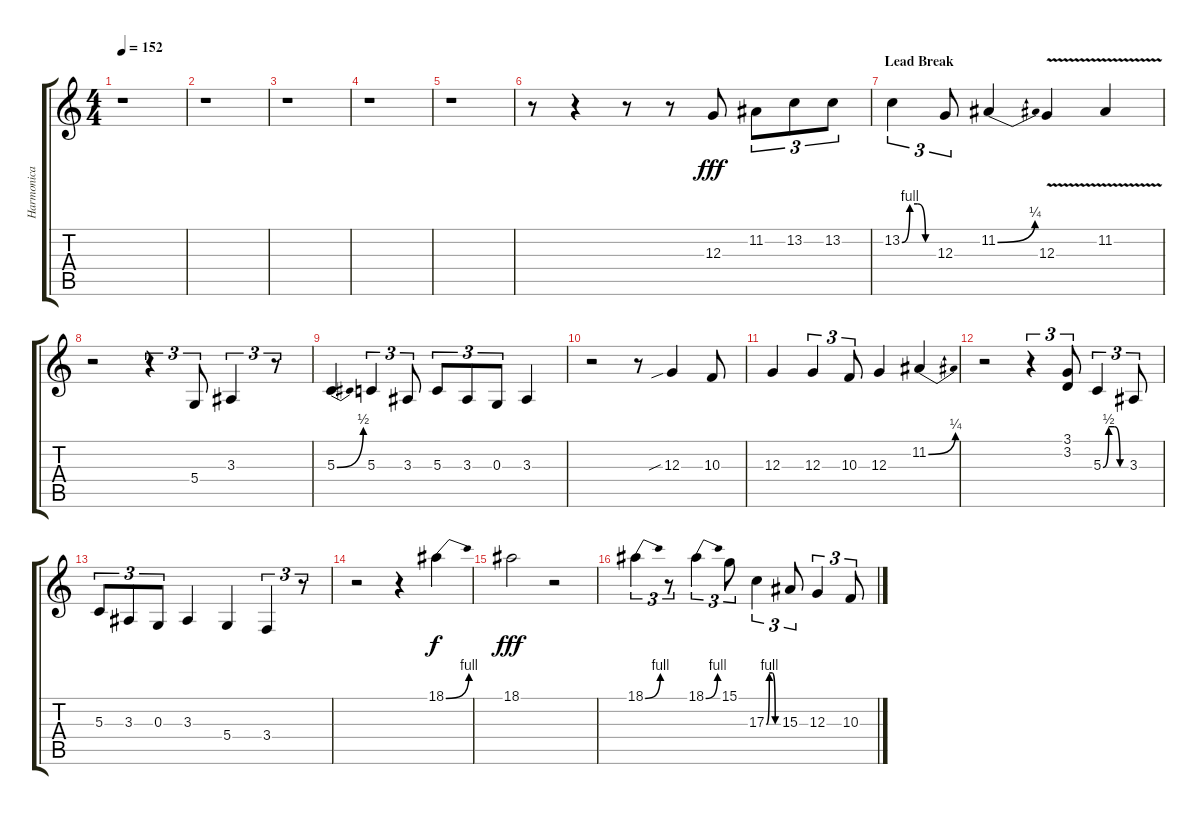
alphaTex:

\track ("Harmonica" "Harmonica") {instrument harmonica}
\staff {score tabs}
\tuning (E4 B3 G3 D3 A2 E2) {hide}
\ts (4 4)
\tempo 152
\clef g2
\ks c
r.1{dy ff} |
r.1 |
r.1 |
r.1 |
r.1 |
r.8 r.4 r.8 r.8 12.3.8{dy fff volume 16 balance 11 instrument overdrivenguitar} 11.2.8{tu (3 2)} 13.2.8{tu (3 2)} 13.2.8{tu (3 2)} |
\section ("" "Lead Break")
13.2{be (custom 0 0 15 4 30 4 45 0 60 0)}.4{tu (3 2)} 12.3.8{tu (3 2)} 11.2{be (bend 0 0 60 1)}.4 12.3{v}.4 11.2{v}.4 |
r.2 r.4{tu (3 2)} 5.4.8{tu (3 2)} 3.3.4{tu (3 2)} r.8{tu (3 2)} |
5.3{be (bend 0 0 60 2)}.4 5.3.4{tu (3 2)} 3.3.8{tu (3 2)} 5.3.8{tu (3 2)} 3.3.8{tu (3 2)} 0.3.8{tu (3 2)} 3.3.4 |
r.2 r.8 12.3{sib}.4 10.3.8 |
12.3.4 12.3.4{tu (3 2)} 10.3.8{tu (3 2)} 12.3.4 11.2{be (bend 0 0 60 1)}.4 |
r.2 r.4{tu (3 2)} (3.1 3.2).8{tu (3 2)} 5.3{be (custom 0 0 15 2 30 2 45 0 60 0)}.4{tu (3 2)} 3.3.8{tu (3 2)} |
5.3.8{tu (3 2)} 3.3.8{tu (3 2)} 0.3.8{tu (3 2)} 3.3.4 5.4.4 3.4.4{tu (3 2)} r.8{tu (3 2)} |
r.2 r.4 18.1{be (bend 0 0 60 4)}.4{dy f} |
18.1.2{dy fff} r.2 |
18.1{be (bend 0 0 60 4)}.4{tu (3 2)} r.8{tu (3 2)} 18.1{be (bend 0 0 60 4)}.4{tu (3 2)} 15.1.8{tu (3 2)} 17.3{be (custom 0 0 15 4 30 4 45 0 60 0)}.4{tu (3 2)} 15.3.8{tu (3 2)} 12.3.4{tu (3 2)} 10.3.8{tu (3 2)}
